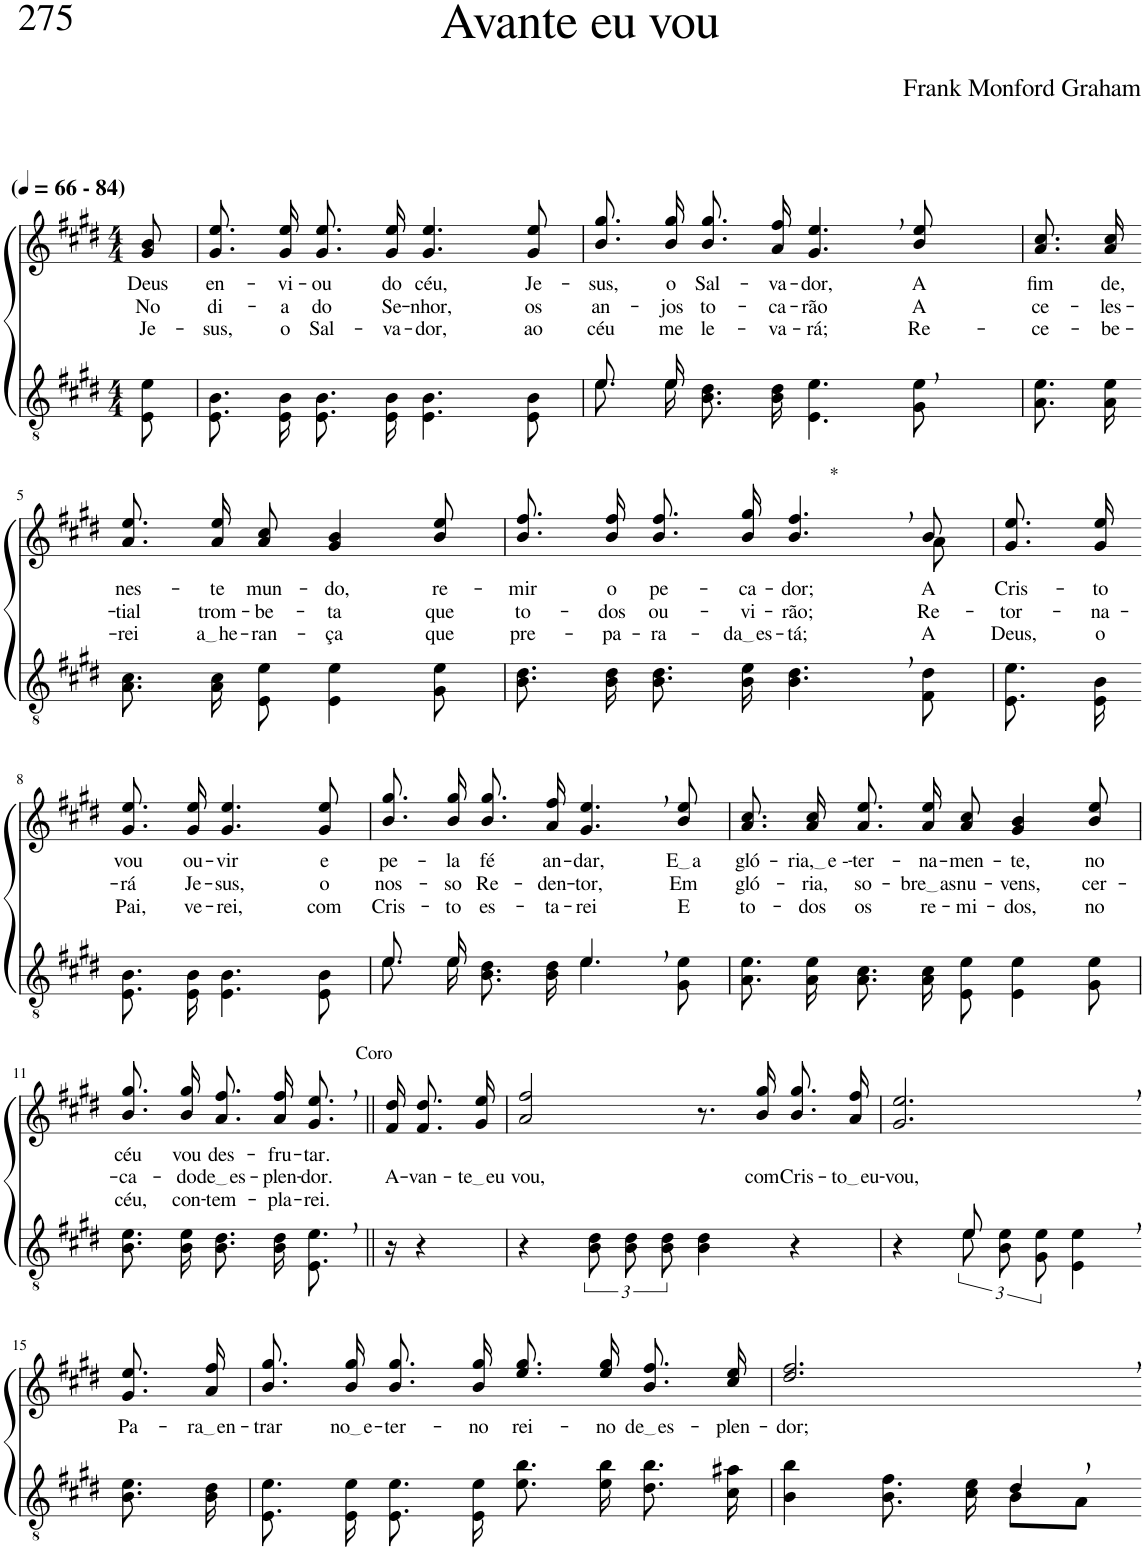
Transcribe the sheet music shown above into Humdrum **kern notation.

**kern	**kern	**text	**text	**text
*part2	*part1	*part1	*part1	*part1
*staff2	*staff1	*staff1	*staff1	*staff1
*I"Parte III e IV	*I"Parte I e II	*	*	*
*clefGv2	*clefG2	*	*	*
*Trd4c7	*Trd4c7	*	*	*
*k[f#c#g#d#]	*k[f#c#g#d#]	*	*	*
*M4/4	*M4/4	*	*	*
*MM66	*MM66	*	*	*
=1	=1	=1	=1	=1
!	!LO:TX:a:B:t=(	!	!	!
!	!LO:TX:a:B:t=- 84)	!	!	!
!	!	!LO:LY:b	!LO:LY:b	!LO:LY:b
8E\ 8e\	8g#/ 8b/	Deus	No	Je-
=2	=2	=2	=2	=2
!	!	!LO:LY:b	!LO:LY:b	!LO:LY:b
8.E\ 8.B\	8.g#\ 8.ee\L	en-	di-	-sus,
!	!	!LO:LY:b	!LO:LY:b	!LO:LY:b
16E\ 16B\	16g#\ 16ee\Jk	-vi-	-a	o
!	!	!LO:LY:b	!LO:LY:b	!LO:LY:b
8.E\ 8.B\	8.g#\ 8.ee\L	-ou	do	Sal-
!	!	!LO:LY:b	!LO:LY:b	!LO:LY:b
16E\ 16B\	16g#\ 16ee\Jk	do	Se-	-va-
!	!	!LO:LY:b	!LO:LY:b	!LO:LY:b
4.E\ 4.B\	4.g#/ 4.ee/	céu,	-nhor,	-dor,
!	!	!LO:LY:b	!LO:LY:b	!LO:LY:b
8E\ 8B\	8g#/ 8ee/	Je-	os	ao
=3	=3	=3	=3	=3
*^	*	*	*	*
!	!	!	!LO:LY:b	!LO:LY:b	!LO:LY:b
8.e/	8.e\	8.b\ 8.gg#\L	-sus,	an-	céu
!	!	!	!LO:LY:b	!LO:LY:b	!LO:LY:b
16e/	16e\	16b\ 16gg#\Jk	o	-jos	me
!	!	!	!LO:LY:b	!LO:LY:b	!LO:LY:b
2.ryy	8.B\ 8.d#\	8.b\ 8.gg#\L	Sal-	to-	le-
!	!	!	!LO:LY:b	!LO:LY:b	!LO:LY:b
.	16B\ 16d#\	16a\ 16ff#\Jk	-va-	-ca-	-va-
!	!	!	!LO:LY:b	!LO:LY:b	!LO:LY:b
.	4.E\ 4.e\	4.g#/, 4.ee/,	-dor,	-rão	-rá;
!	!	!	!LO:LY:b	!LO:LY:b	!LO:LY:b
.	8G#\ 8e\	8b/ 8ee/	A	A	Re-
=4	=4	=4	=4	=4	=4
!	!	!	!LO:LY:b	!LO:LY:b	!LO:LY:b
*v	*v	*	*	*	*
8.A\ 8.e\	8.a\ 8.cc#\L	fim	ce-	-ce-
!	!	!LO:LY:b	!LO:LY:b	!LO:LY:b
16A\ 16e\	16a\ 16cc#\Jk	de,	-les-	-be-
!!LO:LB:g=z
=5-	=5-	=5-	=5-	=5-
!	!	!LO:LY:b	!LO:LY:b	!LO:LY:b
8.A\ 8.c#\	8.a\ 8.ee\L	nes-	-tial	-rei
!	!	!LO:LY:b	!LO:LY:b	!LO:LY:b
16A\ 16c#\	16a\ 16ee\Jk	-te	trom-	a he
!	!	!LO:LY:b	!LO:LY:b	!LO:LY:b
8E\ 8e\	8a/ 8cc#/	mun-	-be-	-ran-
!	!	!LO:LY:b	!LO:LY:b	!LO:LY:b
4E\ 4e\	4g#/ 4b/	-do,	-ta	-ça
!	!	!LO:LY:b	!LO:LY:b	!LO:LY:b
8G#\ 8e\	8b/ 8ee/	re-	que	que
=6	=6	=6	=6	=6
!	!	!LO:LY:b	!LO:LY:b	!LO:LY:b
*	*^	*	*	*
8.B\ 8.d#\	8.b\ 8.ff#\L	2..ryy	-mir	to-	pre-
!	!	!	!LO:LY:b	!LO:LY:b	!LO:LY:b
16B\ 16d#\	16b\ 16ff#\Jk	.	o	-dos	-pa-
!	!	!	!LO:LY:b	!LO:LY:b	!LO:LY:b
8.B\ 8.d#\	8.b\ 8.ff#\L	.	pe-	ou-	-ra-
!	!	!	!LO:LY:b	!LO:LY:b	!LO:LY:b
16B\ 16e\	16b\ 16gg#\Jk	.	-ca-	-vi-	da es
!	!LO:TX:a:t=*	!	!	!	!
!	!	!	!LO:LY:b	!LO:LY:b	!LO:LY:b
4.B\, 4.d#\,	4.b/, 4.ff#/,	.	-dor;	-rão;	-tá;
!	!	!	!	!LO:LY:b	!
!	!	!	!LO:LY:b	!	!LO:LY:b
8F#\ 8d#\	8b/	8a\	A	.	-A
=7	=7	=7	=7	=7	=7
!	!	!	!LO:LY:b	!LO:LY:b	!LO:LY:b
*	*v	*v	*	*	*
8.E\ 8.e\	8.g#\ 8.ee\L	Cris-	-tor-	Deus,
!	!	!LO:LY:b	!LO:LY:b	!LO:LY:b
16E\ 16B\	16g#\ 16ee\Jk	-to	-na-	o
!!LO:LB:g=z
=8-	=8-	=8-	=8-	=8-
!	!	!LO:LY:b	!LO:LY:b	!LO:LY:b
8.E\ 8.B\	8.g#\ 8.ee\L	vou	-rá	Pai,
!	!	!LO:LY:b	!LO:LY:b	!LO:LY:b
16E\ 16B\	16g#\ 16ee\Jk	ou-	Je-	ve-
!	!	!LO:LY:b	!LO:LY:b	!LO:LY:b
4.E\ 4.B\	4.g#/ 4.ee/	-vir	-sus,	-rei,
!	!	!LO:LY:b	!LO:LY:b	!LO:LY:b
8E\ 8B\	8g#/ 8ee/	e	o	com
=9	=9	=9	=9	=9
*^	*	*	*	*
!	!	!	!LO:LY:b	!LO:LY:b	!LO:LY:b
8.e/	8.e\	8.b\ 8.gg#\L	pe-	nos-	Cris-
!	!	!	!LO:LY:b	!LO:LY:b	!LO:LY:b
16e/	16e\	16b\ 16gg#\Jk	-la	-so	-to
!	!	!	!LO:LY:b	!LO:LY:b	!LO:LY:b
4ryy	8.B\ 8.d#\	8.b\ 8.gg#\L	fé	Re-	es-
!	!	!	!LO:LY:b	!LO:LY:b	!LO:LY:b
.	16B\ 16d#\	16a\ 16ff#\Jk	an-	-den-	-ta-
!	!	!	!LO:LY:b	!LO:LY:b	!LO:LY:b
4.e,/	4.e\	4.g#/, 4.ee/,	-dar,	-tor,	-rei
!	!	!	!LO:LY:b	!LO:LY:b	!LO:LY:b
8ryy	8G#\ 8e\	8b/ 8ee/	E a	Em	E
=10	=10	=10	=10	=10	=10
!	!	!	!LO:LY:b	!LO:LY:b	!LO:LY:b
*v	*v	*	*	*	*
8.A\ 8.e\	8.a\ 8.cc#\L	gló-	gló-	to-
!	!	!LO:LY:b	!LO:LY:b	!LO:LY:b
16A\ 16e\	16a\ 16cc#\Jk	ria, e -	-ria,	-dos
!	!	!LO:LY:b	!LO:LY:b	!LO:LY:b
8.A\ 8.c#\	8.a\ 8.ee\L	-ter-	so-	os
!	!	!LO:LY:b	!LO:LY:b	!LO:LY:b
16A\ 16c#\	16a\ 16ee\Jk	-na-	bre as	re-
!	!	!LO:LY:b	!LO:LY:b	!LO:LY:b
8E\ 8e\	8a/ 8cc#/	-men-	nu-	-mi-
!	!	!LO:LY:b	!LO:LY:b	!LO:LY:b
4E\ 4e\	4g#/ 4b/	-te,	-vens,	-dos,
!	!	!LO:LY:b	!LO:LY:b	!LO:LY:b
8G#\ 8e\	8b/ 8ee/	no	cer-	no
!!LO:LB:g=z
=11	=11	=11	=11	=11
!	!	!LO:LY:b	!LO:LY:b	!LO:LY:b
8.B\ 8.e\	8.b\ 8.gg#\L	céu	-ca-	céu,
!	!	!LO:LY:b	!LO:LY:b	!LO:LY:b
16B\ 16e\	16b\ 16gg#\Jk	vou	-do	con-
!	!	!LO:LY:b	!LO:LY:b	!LO:LY:b
8.B\ 8.d#\	8.a\ 8.ff#\L	des-	de es	-tem-
!	!	!LO:LY:b	!LO:LY:b	!LO:LY:b
16B\ 16d#\	16a\ 16ff#\Jk	-fru-	-plen-	-pla-
!	!LO:TX:a:t=Coro	!	!	!
!	!	!LO:LY:b	!LO:LY:b	!LO:LY:b
8.E\, 8.e\,	8.g#/, 8.ee/,	-tar.	-dor.	-rei.
=12||	=12||	=12||	=12||	=12||
!	!	!	!LO:LY:b	!
16r	16f#/ 16dd#/	.	A-	.
!	!	!	!LO:LY:b	!
4r	8.f#\ 8.dd#\L	.	-van-	.
!	!	!	!LO:LY:b	!
.	16g#\ 16ee\Jk	.	te eu	.
=13	=13	=13	=13	=13
!	!	!	!LO:LY:b	!
4r	2a/ 2ff#/	.	vou,	.
12B\ 12d#\	.	.	.	.
12B\ 12d#\	.	.	.	.
12B\ 12d#\	.	.	.	.
4B\ 4d#\	8.r	.	.	.
!	!	!	!LO:LY:b	!
.	16b/ 16gg#/	.	com	.
!	!	!	!LO:LY:b	!
4r	8.b\ 8.gg#\L	.	Cris-	.
!	!	!	!LO:LY:b	!
.	16a\ 16ff#\Jk	.	to eu	.
=14	=14	=14	=14	=14
*^	*	*	*	*
!	!	!	!	!LO:LY:b	!
4r	4ryy	2.g#/, 2.ee/,	.	-vou,	.
8e/	12e\	.	.	.	.
.	12B\ 12e\	.	.	.	.
4.ryy	.	.	.	.	.
.	12G#\ 12e\	.	.	.	.
.	4E\ 4e\	.	.	.	.
!!LO:LB:g=z
=15-	=15-	=15-	=15-	=15-	=15-
!	!	!	!LO:LY:b	!	!
*v	*v	*	*	*	*
8.B\ 8.e\	8.g#\ 8.ee\L	Pa-	.	.
!	!	!LO:LY:b	!	!
16B\ 16d#\	16a\ 16ff#\Jk	ra en	.	.
=16	=16	=16	=16	=16
!	!	!LO:LY:b	!	!
8.E\ 8.e\	8.b\ 8.gg#\L	-trar	.	.
!	!	!LO:LY:b	!	!
16E\ 16e\	16b\ 16gg#\Jk	no e	.	.
!	!	!LO:LY:b	!	!
8.E\ 8.e\	8.b\ 8.gg#\L	-ter-	.	.
!	!	!LO:LY:b	!	!
16E\ 16e\	16b\ 16gg#\Jk	-no	.	.
!	!	!LO:LY:b	!	!
8.e\ 8.b\	8.ee\ 8.gg#\L	rei-	.	.
!	!	!LO:LY:b	!	!
16e\ 16b\	16ee\ 16gg#\Jk	-no	.	.
!	!	!LO:LY:b	!	!
8.d#\ 8.b\	8.b\ 8.ff#\L	de es	.	.
!	!	!LO:LY:b	!	!
16c#\ 16a#X\	16cc#\ 16ee\Jk	-plen-	.	.
=17	=17	=17	=17	=17
*^	*	*	*	*
!	!	!	!LO:LY:b	!	!
2ryy	4B\ 4b\	2.dd#/, 2.ff#/,	-dor;	.	.
.	8.B\ 8.f#\	.	.	.	.
.	16c#\ 16e\	.	.	.	.
4d#,/	8B\L	.	.	.	.
.	8A\J	.	.	.	.
*v	*v	*	*	*	*
=-	=-	=-	=-	=-
*-	*-	*-	*-	*-
